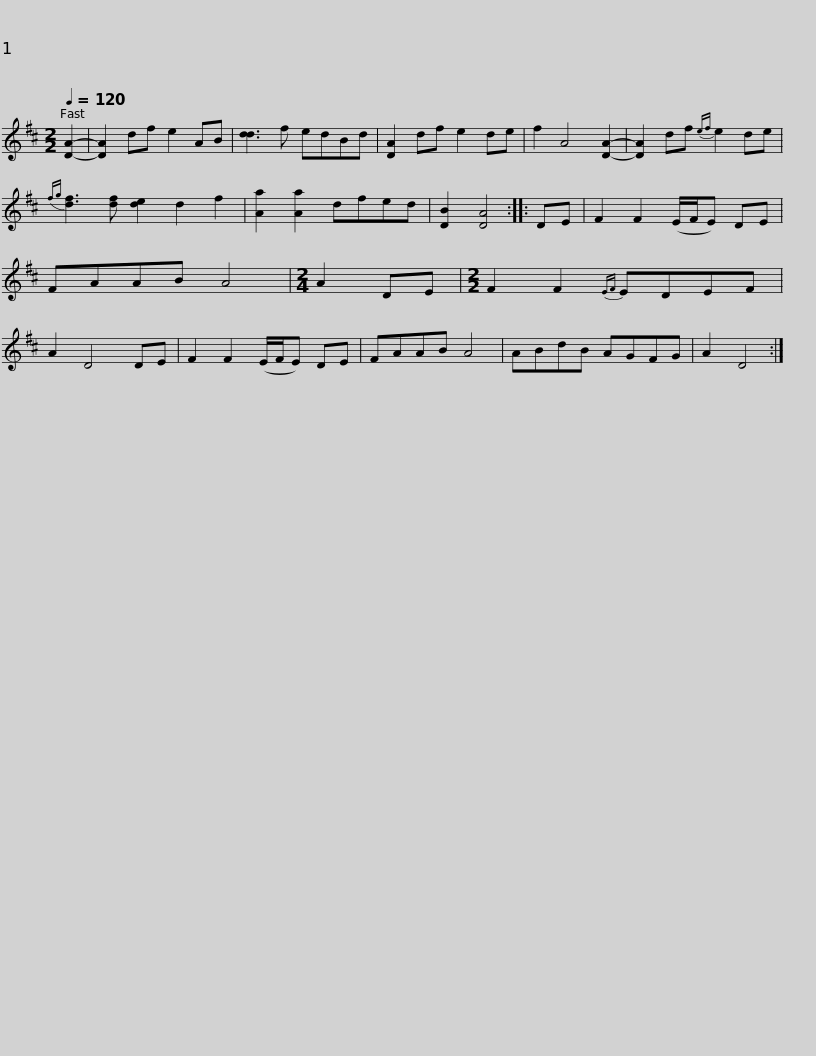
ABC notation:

X:1
L:1/8
Q:1/4=120
M:2/2
I:linebreak $
K:D
V:1 treble
V:1
 [DA]2- | [DA]2 df e2 AB | [dd]3 f edBd | [DA]2 df e2 de | f2 A4 [DA]2- | %5
 [DA]2 df{ef} e2 de |{fg} [df]3 [df] [de]2 d2 f2 |$ [Aa]2 [Aa]2 dfed | [DB]2 [DA]4 :: DE | %10
 F2 F2 (E/F/E) DE | FAAB A4 |[M:2/4] A2 DE |[M:2/2] F2 F2{EF} EDEF | A2 D4 DE |$ %15
 F2 F2 (E/F/E) DE | FAAB A4 | ABdB AGFG | A2 D4 :| %19
